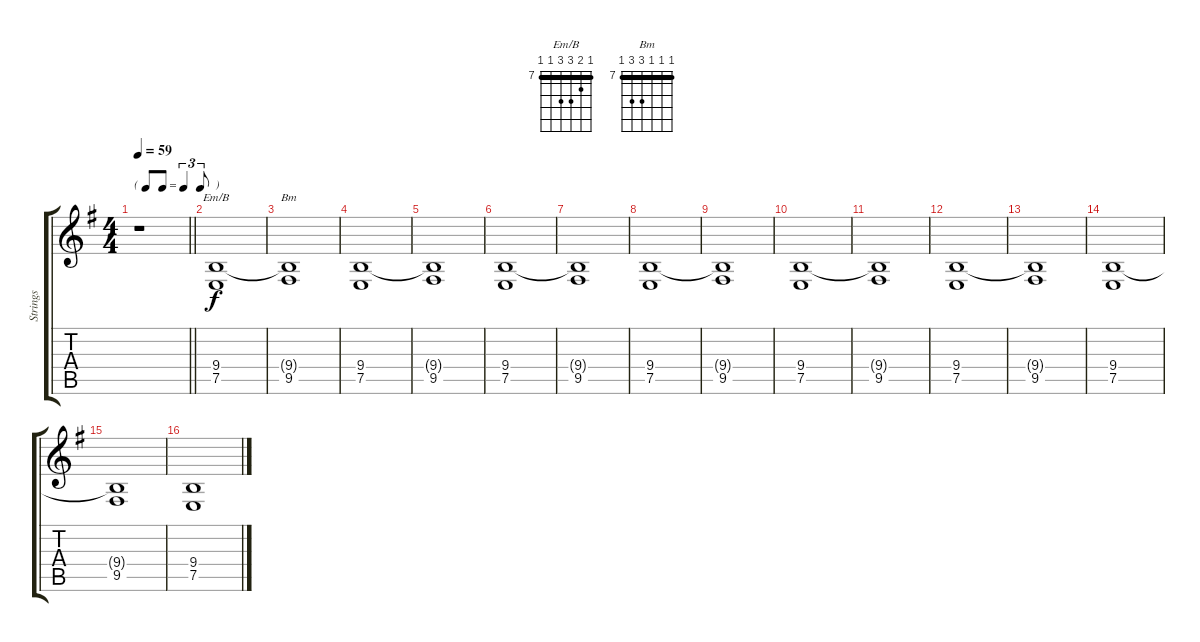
\track ("Strings" "Strings") {instrument stringensemble2}
\staff {score tabs}
\tuning (E4 B3 G3 D3 A2 E2) {hide}
\chord ("Em/B" 7 8 9 9 7 7) {firstfret 7 barre 7}
\chord ("Bm" 7 7 7 9 9 7) {firstfret 7 barre 7}
\ts (4 4)
\tf triplet8th
\tempo 59
\clef g2
\barLineRight lightlight
\ks g
r.1{dy pp} |
(9.4 7.5).1{ch "Em/B" dy f} |
(9.4{t} 9.5).1{ch "Bm"} |
(9.4 7.5).1 |
(9.4{t} 9.5).1 |
(9.4 7.5).1 |
(9.4{t} 9.5).1 |
(9.4 7.5).1 |
(9.4{t} 9.5).1 |
(9.4 7.5).1 |
(9.4{t} 9.5).1 |
(9.4 7.5).1 |
(9.4{t} 9.5).1 |
(9.4 7.5).1 |
(9.4{t} 9.5).1 |
(9.4 7.5).1
